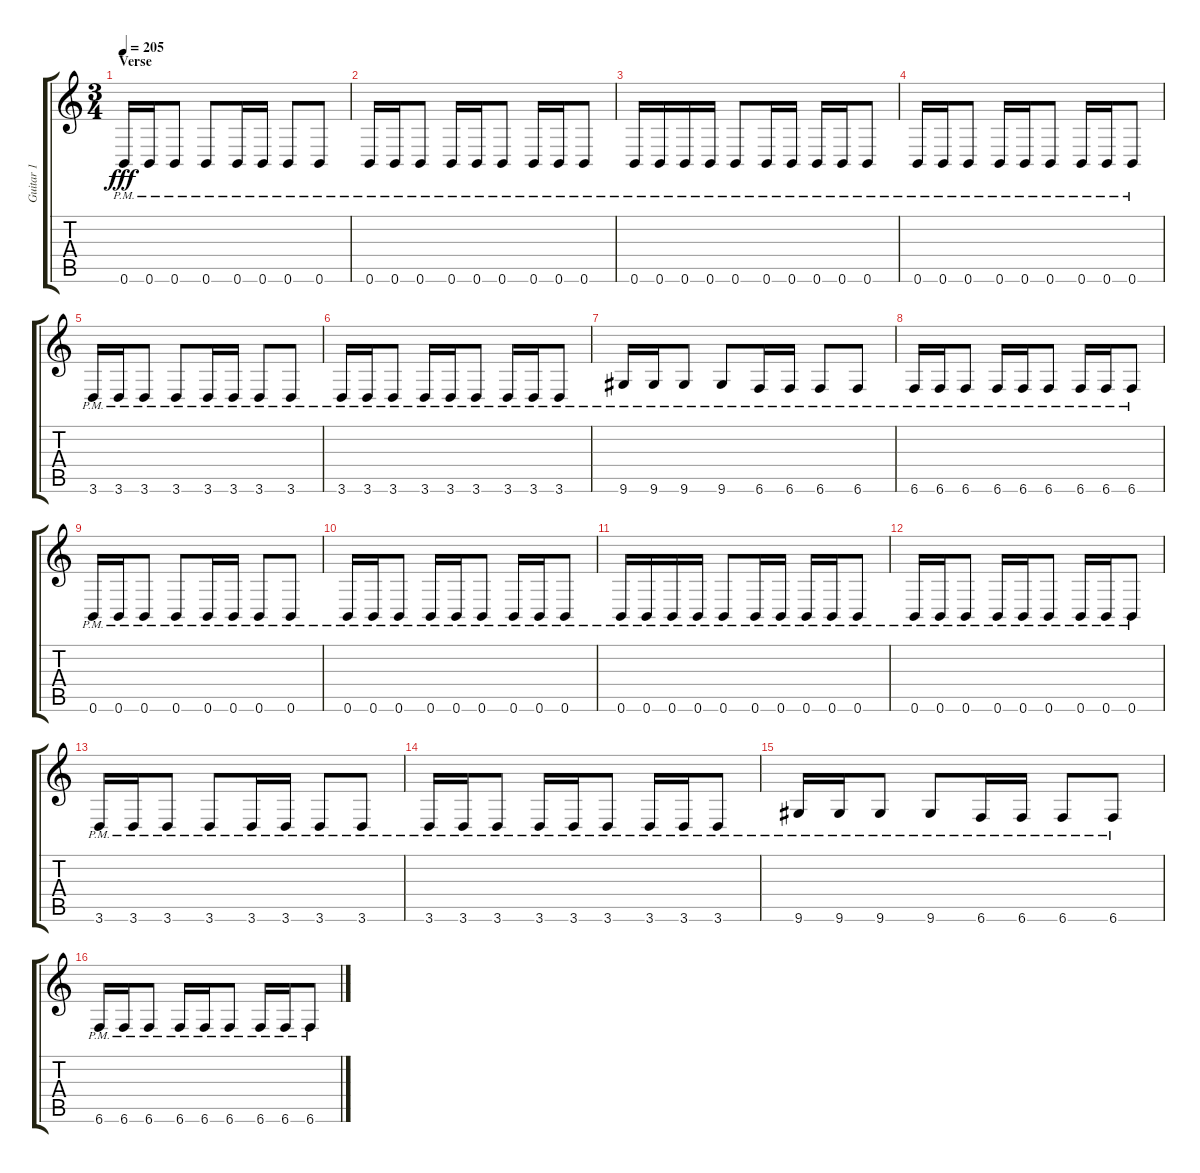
\track ("Guitar 1" "Guitar 1") {instrument distortionguitar}
\staff {score tabs}
\tuning (B3 Gb3 D3 A2 E2 B1) {hide}
\ts (3 4)
\section ("" "Verse")
\tempo 205
\clef g2
\ks c
0.6{pm}.16{dy fff} 0.6{pm}.16 0.6{pm}.8 0.6{pm}.8 0.6{pm}.16 0.6{pm}.16 0.6{pm}.8 0.6{pm}.8 |
0.6{pm}.16 0.6{pm}.16 0.6{pm}.8 0.6{pm}.16 0.6{pm}.16 0.6{pm}.8 0.6{pm}.16 0.6{pm}.16 0.6{pm}.8 |
0.6{pm}.16 0.6{pm}.16 0.6{pm}.16 0.6{pm}.16 0.6{pm}.8 0.6{pm}.16 0.6{pm}.16 0.6{pm}.16 0.6{pm}.16 0.6{pm}.8 |
0.6{pm}.16 0.6{pm}.16 0.6{pm}.8 0.6{pm}.16 0.6{pm}.16 0.6{pm}.8 0.6{pm}.16 0.6{pm}.16 0.6{pm}.8 |
3.6{pm}.16 3.6{pm}.16 3.6{pm}.8 3.6{pm}.8 3.6{pm}.16 3.6{pm}.16 3.6{pm}.8 3.6{pm}.8 |
3.6{pm}.16 3.6{pm}.16 3.6{pm}.8 3.6{pm}.16 3.6{pm}.16 3.6{pm}.8 3.6{pm}.16 3.6{pm}.16 3.6{pm}.8 |
9.6{pm}.16 9.6{pm}.16 9.6{pm}.8 9.6{pm}.8 6.6{pm}.16 6.6{pm}.16 6.6{pm}.8 6.6{pm}.8 |
6.6{pm}.16 6.6{pm}.16 6.6{pm}.8 6.6{pm}.16 6.6{pm}.16 6.6{pm}.8 6.6{pm}.16 6.6{pm}.16 6.6{pm}.8 |
0.6{pm}.16 0.6{pm}.16 0.6{pm}.8 0.6{pm}.8 0.6{pm}.16 0.6{pm}.16 0.6{pm}.8 0.6{pm}.8 |
0.6{pm}.16 0.6{pm}.16 0.6{pm}.8 0.6{pm}.16 0.6{pm}.16 0.6{pm}.8 0.6{pm}.16 0.6{pm}.16 0.6{pm}.8 |
0.6{pm}.16 0.6{pm}.16 0.6{pm}.16 0.6{pm}.16 0.6{pm}.8 0.6{pm}.16 0.6{pm}.16 0.6{pm}.16 0.6{pm}.16 0.6{pm}.8 |
0.6{pm}.16 0.6{pm}.16 0.6{pm}.8 0.6{pm}.16 0.6{pm}.16 0.6{pm}.8 0.6{pm}.16 0.6{pm}.16 0.6{pm}.8 |
3.6{pm}.16 3.6{pm}.16 3.6{pm}.8 3.6{pm}.8 3.6{pm}.16 3.6{pm}.16 3.6{pm}.8 3.6{pm}.8 |
3.6{pm}.16 3.6{pm}.16 3.6{pm}.8 3.6{pm}.16 3.6{pm}.16 3.6{pm}.8 3.6{pm}.16 3.6{pm}.16 3.6{pm}.8 |
9.6{pm}.16 9.6{pm}.16 9.6{pm}.8 9.6{pm}.8 6.6{pm}.16 6.6{pm}.16 6.6{pm}.8 6.6{pm}.8 |
6.6{pm}.16 6.6{pm}.16 6.6{pm}.8 6.6{pm}.16 6.6{pm}.16 6.6{pm}.8 6.6{pm}.16 6.6{pm}.16 6.6{pm}.8
